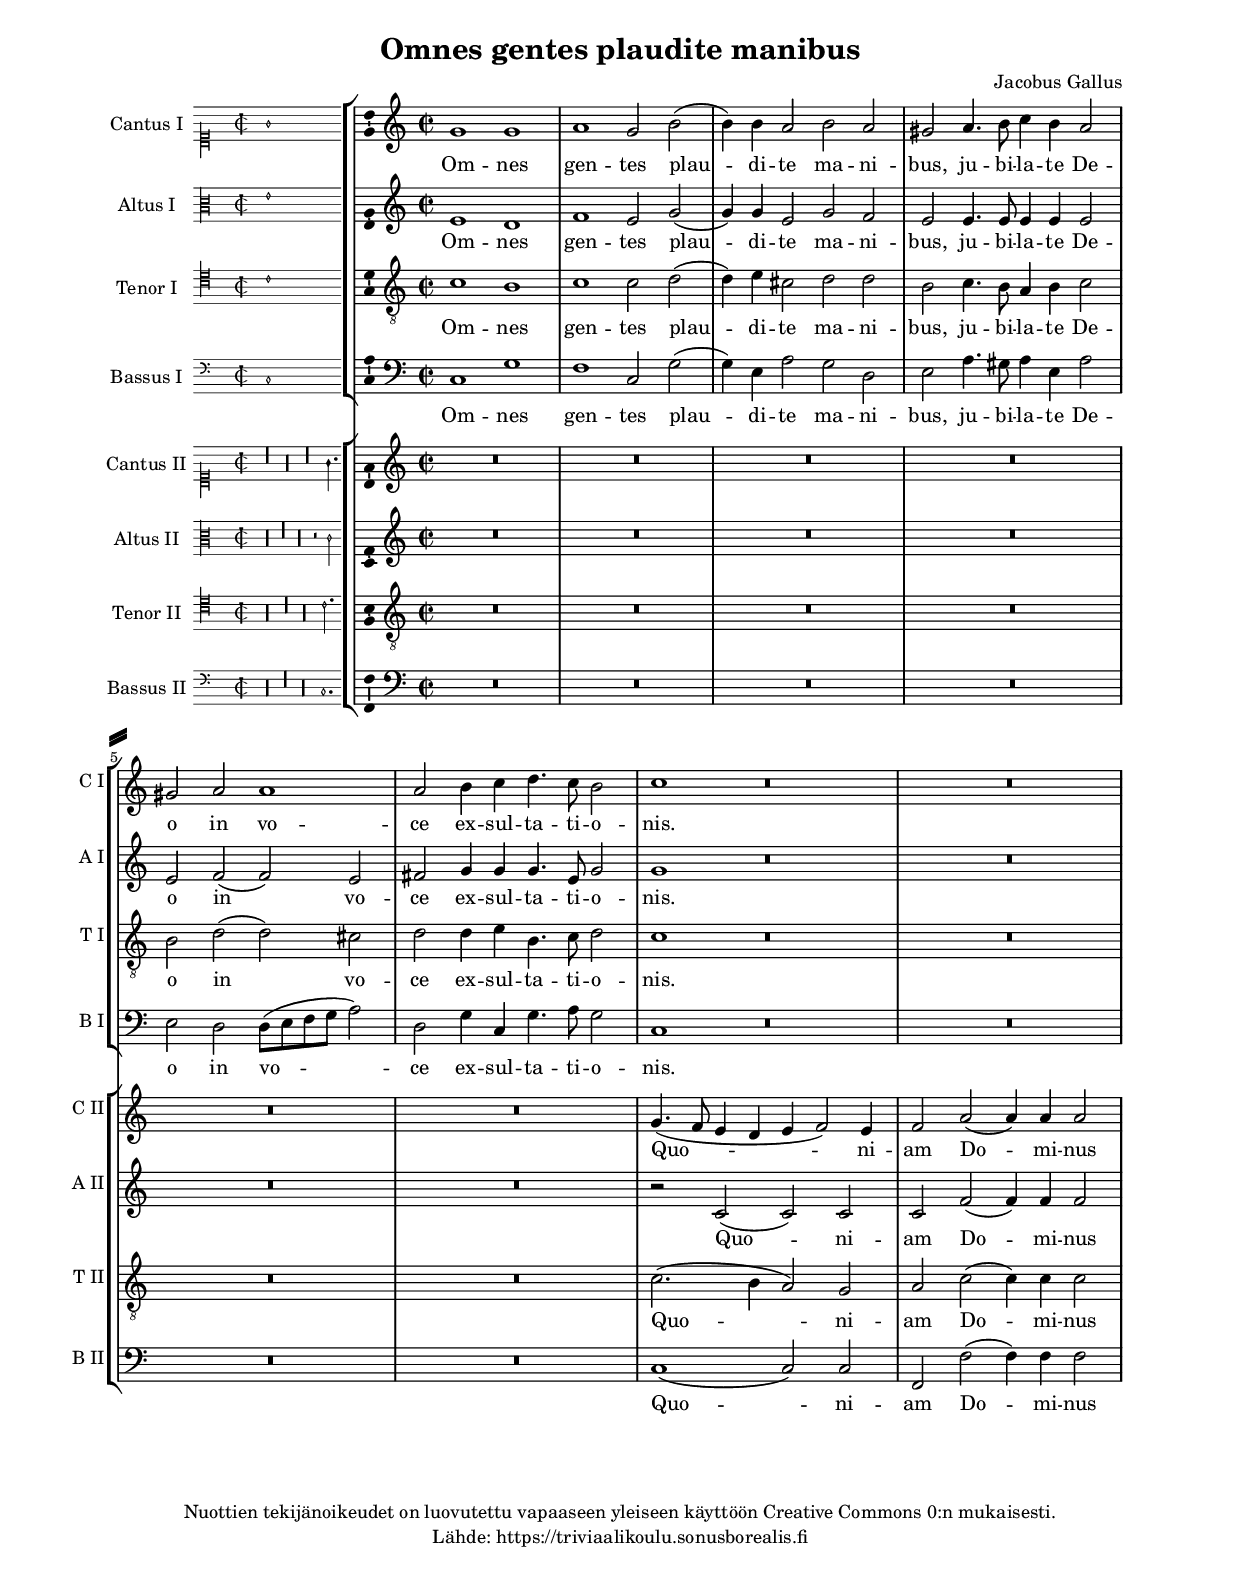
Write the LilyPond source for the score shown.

\version "2.20.0"
\include "suomi.ly"

\include "../paper-margins.ily"

\include "omnes-gentes-plaudite-manibus.global.ily"
stanzaOneLyricsChoirOne = \lyricmode {
    Om -- nes gen -- tes plau -- di -- te ma -- ni -- bus,
    ju -- bi -- la -- te De -- o in vo -- ce ex -- sul -- ta -- ti -- o -- nis.
}

stanzaOneLyricsChoirTwo = \lyricmode {
    Quo -- ni -- am Do -- mi -- nus ex -- cel -- sus, ter -- ri -- bi -- lis,
    Rex ma -- gnus su -- per om -- nem ter -- ram.
}


% First choir

SopranoOneMusic = \relative c'' {
	\set Staff.instrumentName = #"Cantus I"
	\set Staff.shortInstrumentName = "C I"

	\incipit { \clef "mensural-c1" \globalkey \globaltime g'1 }

	g1 | g | a1 | g2 h( | h4) h a2 | h a |
	gis2 a4. h8 | c4 h a2 | gis a | a1 | a2 h4 c | d4. c8 h2 | c1 |
	\repeat unfold 3 {R |}
}

AltoOneMusic = \relative c' {
	\set Staff.instrumentName = #"Altus I"
	\set Staff.shortInstrumentName = "A I"

	\incipit { \clef "mensural-c3" \globalkey \globaltime e'1 }

	e1 | d | f | e2 g( | g4) g e2 | g f |
	e e4. e8 | e4 e e2 | e f( | f) e | fis g4 g | g4. e8 g2 | g1 |
	\repeat unfold 3 {R |}
}

TenoreOneMusic = \relative c' {
	\set Staff.instrumentName = #"Tenor I"
	\set Staff.shortInstrumentName = "T I"

	\incipit { \clef "mensural-c4" \globalkey \globaltime c'1 }

	\clef "treble_8"
	c1 | h | c1 | c2 d( | d4) e cis2 | d d |
	h c4. h8 | a4 h c2 | h d( | d) cis | d d4 e | h4. c8 d2 | c1 |
	\repeat unfold 3 {R |}
}

BassOneMusic = \relative c {
	\set Staff.instrumentName = #"Bassus I"
	\set Staff.shortInstrumentName = "B I"

	\incipit { \clef "mensural-f" \globalkey \globaltime c1 }

	\clef bass
	c1 | g' | f | c2 g'( | g4) e a2 | g d |
	e a4. gis8 | a4 e a2 | e d | d8( e f g a2) | d, g4 c, | g'4. a8 g2 | c,1 |
	\repeat unfold 3 {R |}
}


% Second choir

SopranoTwoMusic = \relative c'' {
	\set Staff.instrumentName = #"Cantus II"
	\set Staff.shortInstrumentName = "C II"

	\incipit {
		\clef "mensural-c1" \globalkey \globaltime
		h'\longa\rest
		r\longa
		h'\longa\rest
		g'4.
	}

	\repeat unfold 12 { R1 | }
	g4.( f8 e4 d e f2) e4 | f2 a2( | a4) a a2 |
}

AltoTwoMusic = \relative c' {
	\set Staff.instrumentName = #"Altus II"
	\set Staff.shortInstrumentName = "A II"

	\incipit {
		\clef "mensural-c3" \globalkey \globaltime
		r\longa
		e'\longa\rest
		r\longa
		r2 c'2
	}

	\repeat unfold 12 { R1 | }
	r2 c2( | c) c | c f2( | f4) f f2 |
}

TenoreTwoMusic = \relative c' {
	\set Staff.instrumentName = #"Tenor II"
	\set Staff.shortInstrumentName = "T II"

	\incipit {
		\clef "mensural-c4" \globalkey \globaltime
		r\longa
		c'\longa\rest
		r\longa
		c'2.
	}

	\clef "treble_8"
	\repeat unfold 12 { R1 | }
	c2.( h4 | a2) g | a c2( | c4) c c2 |
}


BassTwoMusic = \relative c {
	\set Staff.instrumentName = #"Bassus II"
	\set Staff.shortInstrumentName = "B II"

	\incipit {
		\clef "mensural-f" \globalkey \globaltime
		r\longa
		f\longa\rest
		r\longa
		c1.
	}

	\clef bass
	\repeat unfold 12 { R1 | }
	c1( | c2) c | f, f'( | f4) f f2 |
}


#(set-global-staff-size 16)

\header {
  title = "Omnes gentes plaudite manibus"
%  subtitle = ""
  composer = "Jacobus Gallus"
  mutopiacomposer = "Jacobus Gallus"
%  instrument = "Voice (SATB)"
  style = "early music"
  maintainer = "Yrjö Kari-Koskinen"
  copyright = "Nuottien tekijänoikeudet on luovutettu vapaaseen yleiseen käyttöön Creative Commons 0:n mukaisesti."
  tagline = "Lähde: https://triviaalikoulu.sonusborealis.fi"
}

\paper {
	system-separator-markup = \slashSeparator
}

\score {
<<
  \new StaffGroup = choirOneStaff <<
    \new Staff <<
      \new Voice = "Soprano" {
		\global
        \SopranoOneMusic
      }
     \new Lyrics \lyricsto "Soprano" {
       \stanzaOneLyricsChoirOne
     }
    >>
    \new Staff <<
      \new Voice = "Alto" {
        \global
        \AltoOneMusic
      }
     \new Lyrics \lyricsto "Alto" {
       \stanzaOneLyricsChoirOne
     }
    >>
    \new Staff <<
      \new Voice = "Tenore" {
        \global
        \TenoreOneMusic
      }
      \new Lyrics \lyricsto "Tenore" {
       \stanzaOneLyricsChoirOne
      }
    >>
    \new Staff <<
      \new Voice = "Bass" {
        \global
        \BassOneMusic
      }
      \new Lyrics \lyricsto "Bass" {
       \stanzaOneLyricsChoirOne
      }
    >>
  >>

  \new StaffGroup = choirTwoStaff <<
    \new Staff <<
      \new Voice = "SopranoTwo" {
		\global
        \SopranoTwoMusic
      }
     \new Lyrics \lyricsto "SopranoTwo" {
       \stanzaOneLyricsChoirTwo
     }
    >>
    \new Staff <<
      \new Voice = "AltoTwo" {
        \global
        \AltoTwoMusic
      }
     \new Lyrics \lyricsto "AltoTwo" {
       \stanzaOneLyricsChoirTwo
     }
    >>
    \new Staff <<
      \new Voice = "TenoreTwo" {
        \global
        \TenoreTwoMusic
      }
      \new Lyrics \lyricsto "TenoreTwo" {
       \stanzaOneLyricsChoirTwo
      }
    >>
    \new Staff <<
      \new Voice = "BassTwo" {
        \global
        \BassTwoMusic
      }
      \new Lyrics \lyricsto "BassTwo" {
       \stanzaOneLyricsChoirTwo
      }
    >>
  >>
>>

  \layout {
    \context {
      \Staff
      \consists "Ambitus_engraver"
    }
    indent = 4\cm
    incipit-width = 2.5\cm
    \context {
     \Score
     \override VerticalAxisGroup.remove-first = ##t
    }
  }
}
